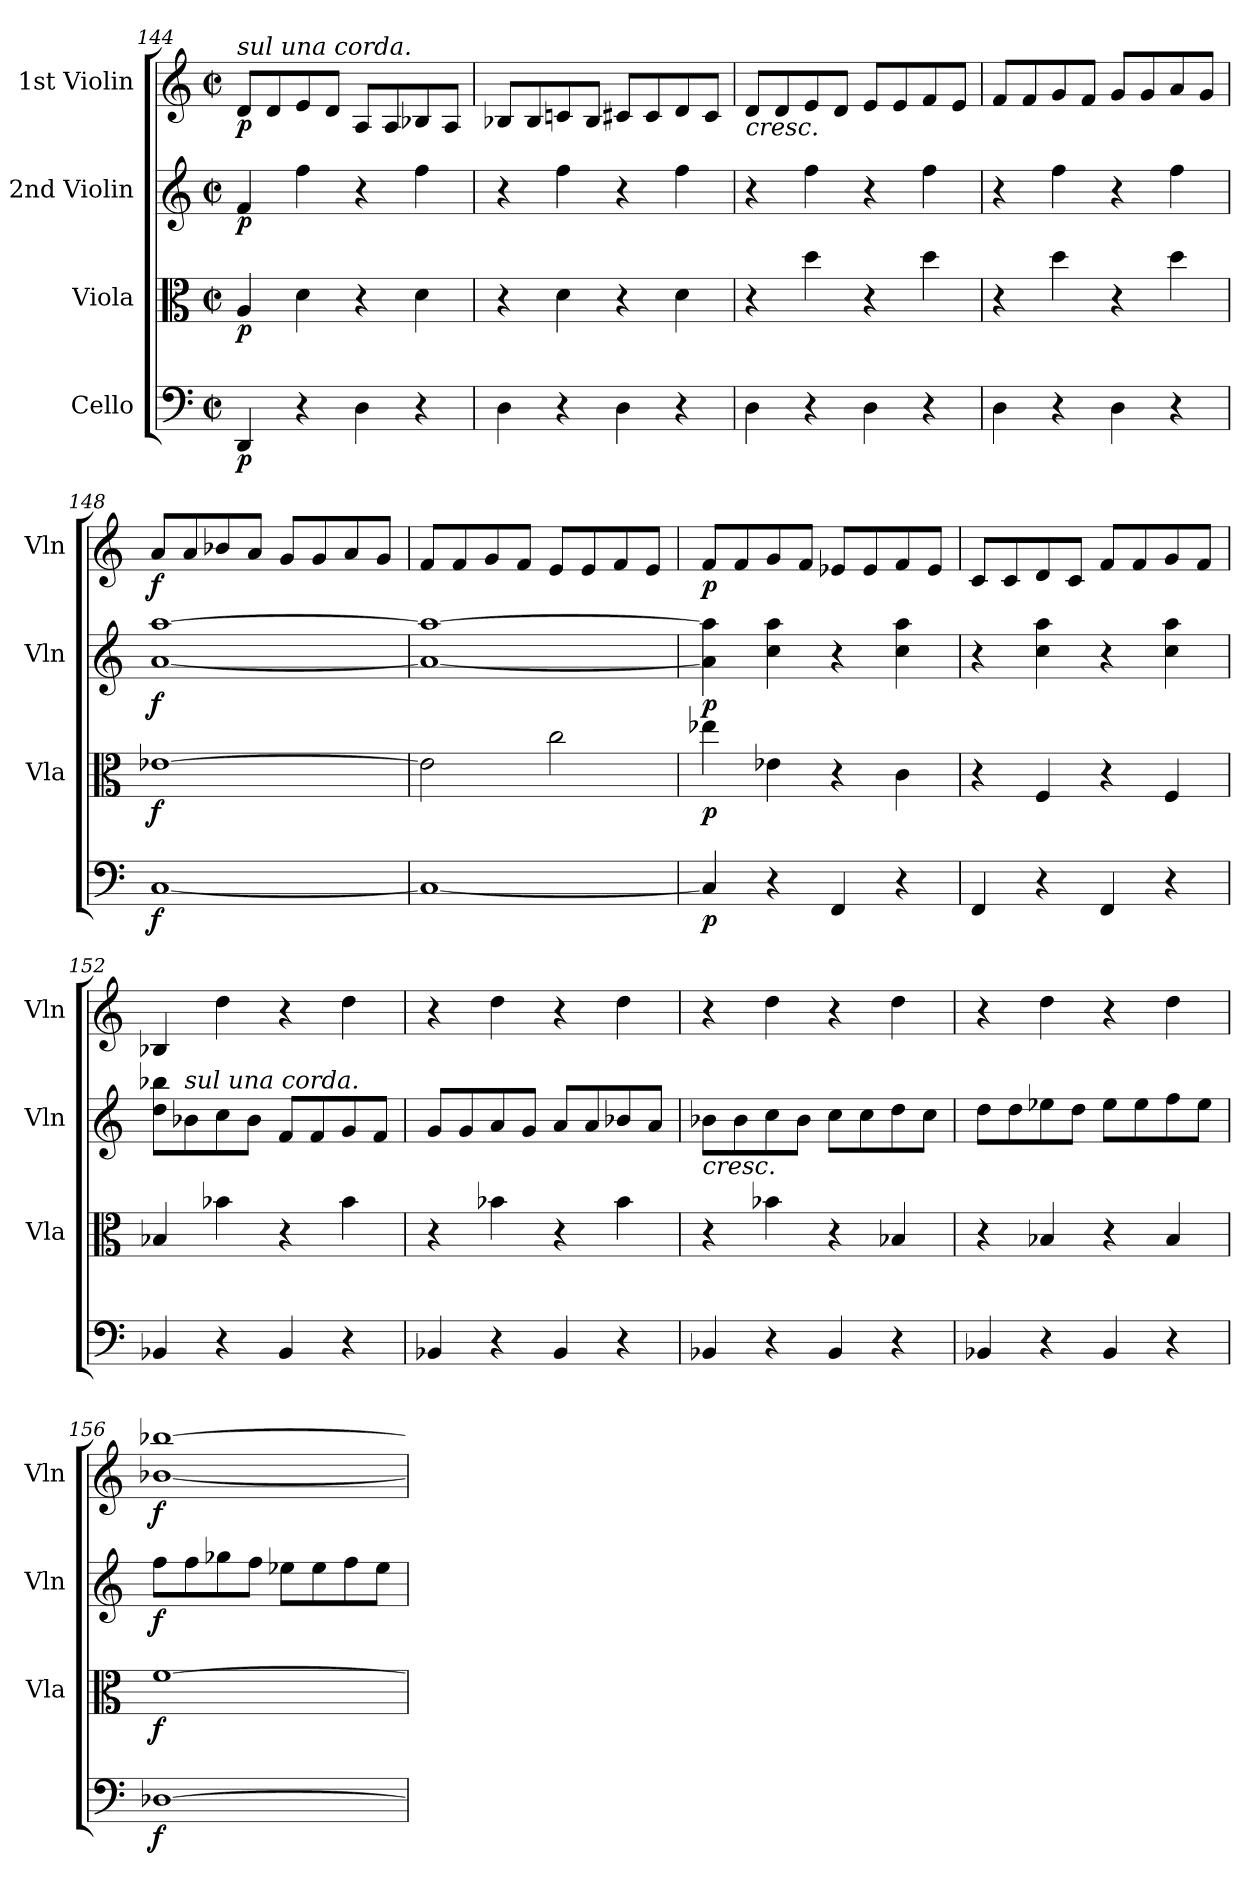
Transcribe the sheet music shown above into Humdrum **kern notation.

**kern	**dynam	**kern	**dynam	**kern	**dynam	**kern	**dynam
*part4	*part4	*part3	*part3	*part2	*part2	*part1	*part1
*staff4	*staff4	*staff3	*staff3	*staff2	*staff2	*staff1	*staff1
*I"Cello	*	*I"Viola	*	*I"2nd Violin	*	*I"1st Violin	*
*	*	*I'Vla	*	*I'Vln	*	*I'Vln	*
*clefF4	*	*clefC3	*	*clefG2	*	*clefG2	*
*k[]	*	*k[]	*	*k[]	*	*k[]	*
*M2/2	*	*M2/2	*	*M2/2	*	*M2/2	*
*met(c|)	*	*met(c|)	*	*met(c|)	*	*met(c|)	*
=144	=144	=144	=144	=144	=144	=144	=144
!	!	!	!	!	!	!LO:TX:a:i:t=sul una corda.	!
4DD	p	4A	p	4f	p	8dL	p
.	.	.	.	.	.	8d	.
4r	.	4d	.	4ff	.	8e	.
.	.	.	.	.	.	8dJ	.
4D	.	4r	.	4r	.	8AL	.
.	.	.	.	.	.	8A	.
4r	.	4d	.	4ff	.	8B-X	.
.	.	.	.	.	.	8AJ	.
=145	=145	=145	=145	=145	=145	=145	=145
4D	.	4r	.	4r	.	8B-XL	.
.	.	.	.	.	.	8B-	.
4r	.	4d	.	4ff	.	8cn	.
.	.	.	.	.	.	8B-J	.
4D	.	4r	.	4r	.	8c#XL	.
.	.	.	.	.	.	8c#	.
4r	.	4d	.	4ff	.	8d	.
.	.	.	.	.	.	8c#J	.
=146	=146	=146	=146	=146	=146	=146	=146
!	!	!	!	!	!	!LO:TX:b:i:t=cresc.	!
4D	.	4r	.	4r	.	8dL	.
.	.	.	.	.	.	8d	.
4r	.	4dd	.	4ff	.	8e	.
.	.	.	.	.	.	8dJ	.
4D	.	4r	.	4r	.	8eL	.
.	.	.	.	.	.	8e	.
4r	.	4dd	.	4ff	.	8f	.
.	.	.	.	.	.	8eJ	.
=147	=147	=147	=147	=147	=147	=147	=147
4D	.	4r	.	4r	.	8fL	.
.	.	.	.	.	.	8f	.
4r	.	4dd	.	4ff	.	8g	.
.	.	.	.	.	.	8fJ	.
4D	.	4r	.	4r	.	8gL	.
.	.	.	.	.	.	8g	.
4r	.	4dd	.	4ff	.	8a	.
.	.	.	.	.	.	8gJ	.
=148	=148	=148	=148	=148	=148	=148	=148
[1C	f	[1e-X	f	[1a [1aa	f	8aL	f
.	.	.	.	.	.	8a	.
.	.	.	.	.	.	8b-X	.
.	.	.	.	.	.	8aJ	.
.	.	.	.	.	.	8gL	.
.	.	.	.	.	.	8g	.
.	.	.	.	.	.	8a	.
.	.	.	.	.	.	8gJ	.
=149	=149	=149	=149	=149	=149	=149	=149
1C_	.	2e-]	.	1a_ 1aa_	.	8fL	.
.	.	.	.	.	.	8f	.
.	.	.	.	.	.	8g	.
.	.	.	.	.	.	8fJ	.
.	.	2cc	.	.	.	8eL	.
.	.	.	.	.	.	8e	.
.	.	.	.	.	.	8f	.
.	.	.	.	.	.	8eJ	.
=150	=150	=150	=150	=150	=150	=150	=150
4C]	p	4ee-X	p	4a] 4aa]	p	8fL	p
.	.	.	.	.	.	8f	.
4r	.	4e-X	.	4cc 4aa	.	8g	.
.	.	.	.	.	.	8fJ	.
4FF	.	4r	.	4r	.	8e-XL	.
.	.	.	.	.	.	8e-	.
4r	.	4c	.	4cc 4aa	.	8f	.
.	.	.	.	.	.	8e-J	.
=151	=151	=151	=151	=151	=151	=151	=151
4FF	.	4r	.	4r	.	8cL	.
.	.	.	.	.	.	8c	.
4r	.	4F	.	4cc 4aa	.	8d	.
.	.	.	.	.	.	8cJ	.
4FF	.	4r	.	4r	.	8fL	.
.	.	.	.	.	.	8f	.
4r	.	4F	.	4cc 4aa	.	8g	.
.	.	.	.	.	.	8fJ	.
=152	=152	=152	=152	=152	=152	=152	=152
4BB-X	.	4B-X	.	8dd 8bb-XL	.	4B-X	.
!	!	!	!	!LO:TX:a:i:t=sul una corda.	!	!	!
.	.	.	.	8b-X	.	.	.
4r	.	4b-X	.	8cc	.	4dd	.
.	.	.	.	8b-J	.	.	.
4BB-	.	4r	.	8fL	.	4r	.
.	.	.	.	8f	.	.	.
4r	.	4b-	.	8g	.	4dd	.
.	.	.	.	8fJ	.	.	.
=153	=153	=153	=153	=153	=153	=153	=153
4BB-X	.	4r	.	8gL	.	4r	.
.	.	.	.	8g	.	.	.
4r	.	4b-X	.	8a	.	4dd	.
.	.	.	.	8gJ	.	.	.
4BB-	.	4r	.	8aL	.	4r	.
.	.	.	.	8a	.	.	.
4r	.	4b-	.	8b-X	.	4dd	.
.	.	.	.	8aJ	.	.	.
=154	=154	=154	=154	=154	=154	=154	=154
!	!	!	!	!LO:TX:b:i:t=cresc.	!	!	!
4BB-X	.	4r	.	8b-XL	.	4r	.
.	.	.	.	8b-	.	.	.
4r	.	4b-X	.	8cc	.	4dd	.
.	.	.	.	8b-J	.	.	.
4BB-	.	4r	.	8ccL	.	4r	.
.	.	.	.	8cc	.	.	.
4r	.	4B-X	.	8dd	.	4dd	.
.	.	.	.	8ccJ	.	.	.
=155	=155	=155	=155	=155	=155	=155	=155
4BB-X	.	4r	.	8ddL	.	4r	.
.	.	.	.	8dd	.	.	.
4r	.	4B-X	.	8ee-X	.	4dd	.
.	.	.	.	8ddJ	.	.	.
4BB-	.	4r	.	8ee-L	.	4r	.
.	.	.	.	8ee-	.	.	.
4r	.	4B-	.	8ff	.	4dd	.
.	.	.	.	8ee-J	.	.	.
=156	=156	=156	=156	=156	=156	=156	=156
[1D-X	f	[1f	f	8ffL	f	[1b-X [1bb-X	f
.	.	.	.	8ff	.	.	.
.	.	.	.	8gg-X	.	.	.
.	.	.	.	8ffJ	.	.	.
.	.	.	.	8ee-XL	.	.	.
.	.	.	.	8ee-	.	.	.
.	.	.	.	8ff	.	.	.
.	.	.	.	8ee-J	.	.	.
=	=	=	=	=	=	=	=
*-	*-	*-	*-	*-	*-	*-	*-
